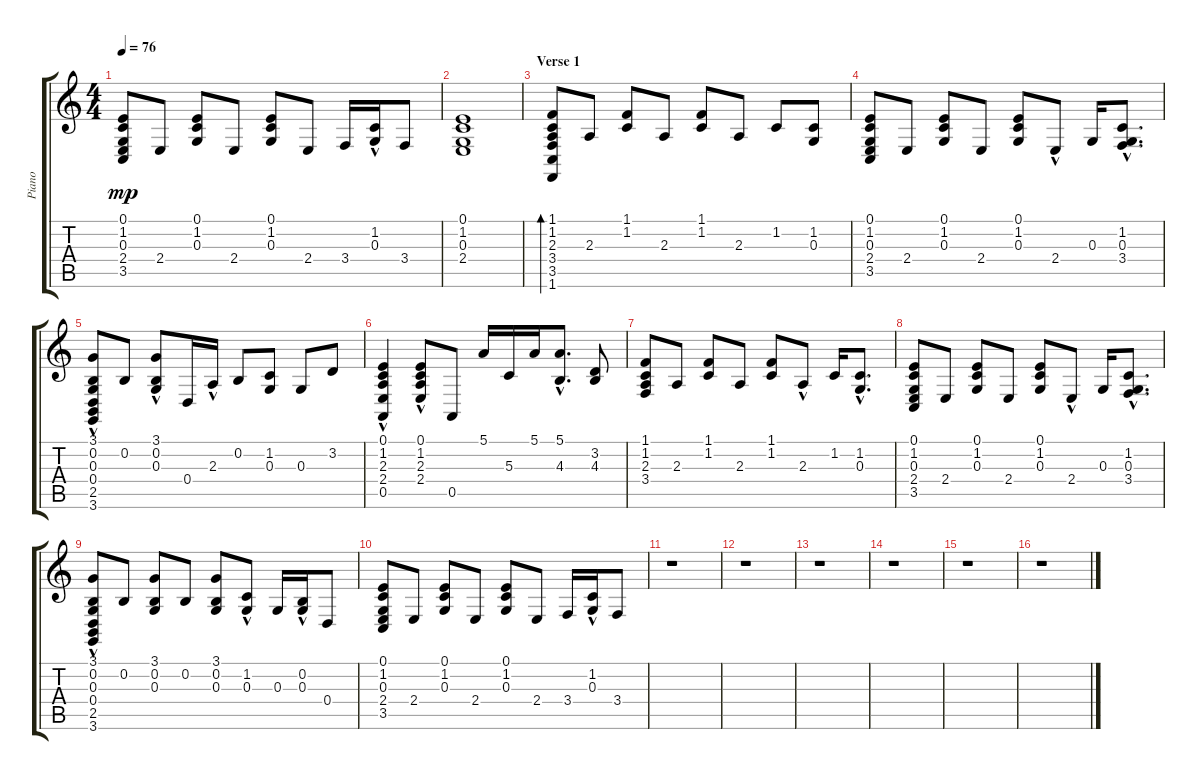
\track ("Piano" "Piano") {instrument acousticgrandpiano}
\staff {score tabs}
\tuning (E4 B3 G3 D3 A2 E2) {hide}
\ts (4 4)
\tempo 76
\clef g2
\ks c
(0.1 1.2 0.3 2.4 3.5).8{dy mp} 2.4.8 (0.1 1.2 0.3).8 2.4.8 (0.1 1.2 0.3).8 2.4.8 3.4.16 (1.2{hac} 0.3{hac}).16 3.4.8 |
(0.1 1.2 0.3 2.4).1 |
\section ("" "Verse 1")
(1.1 1.2 2.3 3.4 3.5 1.6).8{bd 60} 2.3.8 (1.1 1.2).8 2.3.8 (1.1 1.2).8 2.3.8 1.2.8 (1.2 0.3).8 |
(0.1 1.2 0.3 2.4 3.5).8 2.4.8 (0.1 1.2 0.3).8 2.4.8 (0.1 1.2 0.3).8 2.4{hac}.8 0.3.16 (1.2{hac} 0.3{hac} 3.4{hac}).8{d} |
(3.1 0.2 0.3 0.4{hac} 2.5 3.6).8 0.2.8 (3.1{hac} 0.2 0.3{hac}).8 0.4.16 2.3{hac}.16 0.2.8 (1.2 0.3).8 0.3.8 3.2.8 |
(0.1 1.2 2.3 2.4 0.5{hac}).4 (0.1 1.2 2.3 2.4{hac}).8 0.5.8 5.1.16 5.3.16 5.1.16 (5.1 4.3{hac}).8{d} (3.2 4.3).8 |
(1.1 1.2 2.3 3.4).8 2.3.8 (1.1 1.2).8 2.3.8 (1.1 1.2).8 2.3{hac}.8 1.2.16 (1.2{hac} 0.3{hac}).8{d} |
(0.1 1.2 0.3 2.4 3.5).8 2.4.8 (0.1 1.2 0.3).8 2.4.8 (0.1 1.2 0.3).8 2.4{hac}.8 0.3.16 (1.2{hac} 0.3{hac} 3.4{hac}).8{d} |
(3.1 0.2 0.3 0.4{hac} 2.5 3.6).8 0.2.8 (3.1 0.2 0.3).8 0.2.8 (3.1 0.2 0.3).8 (1.2{hac} 0.3).8 0.3.16 (0.2{hac} 0.3{hac}).16 0.4.8 |
(0.1 1.2 0.3 2.4 3.5).8 2.4.8 (0.1 1.2 0.3).8 2.4.8 (0.1 1.2 0.3).8 2.4.8 3.4.16 (1.2{hac} 0.3{hac}).16 3.4.8 |
r.1 |
r.1 |
r.1 |
r.1 |
r.1 |
r.1
